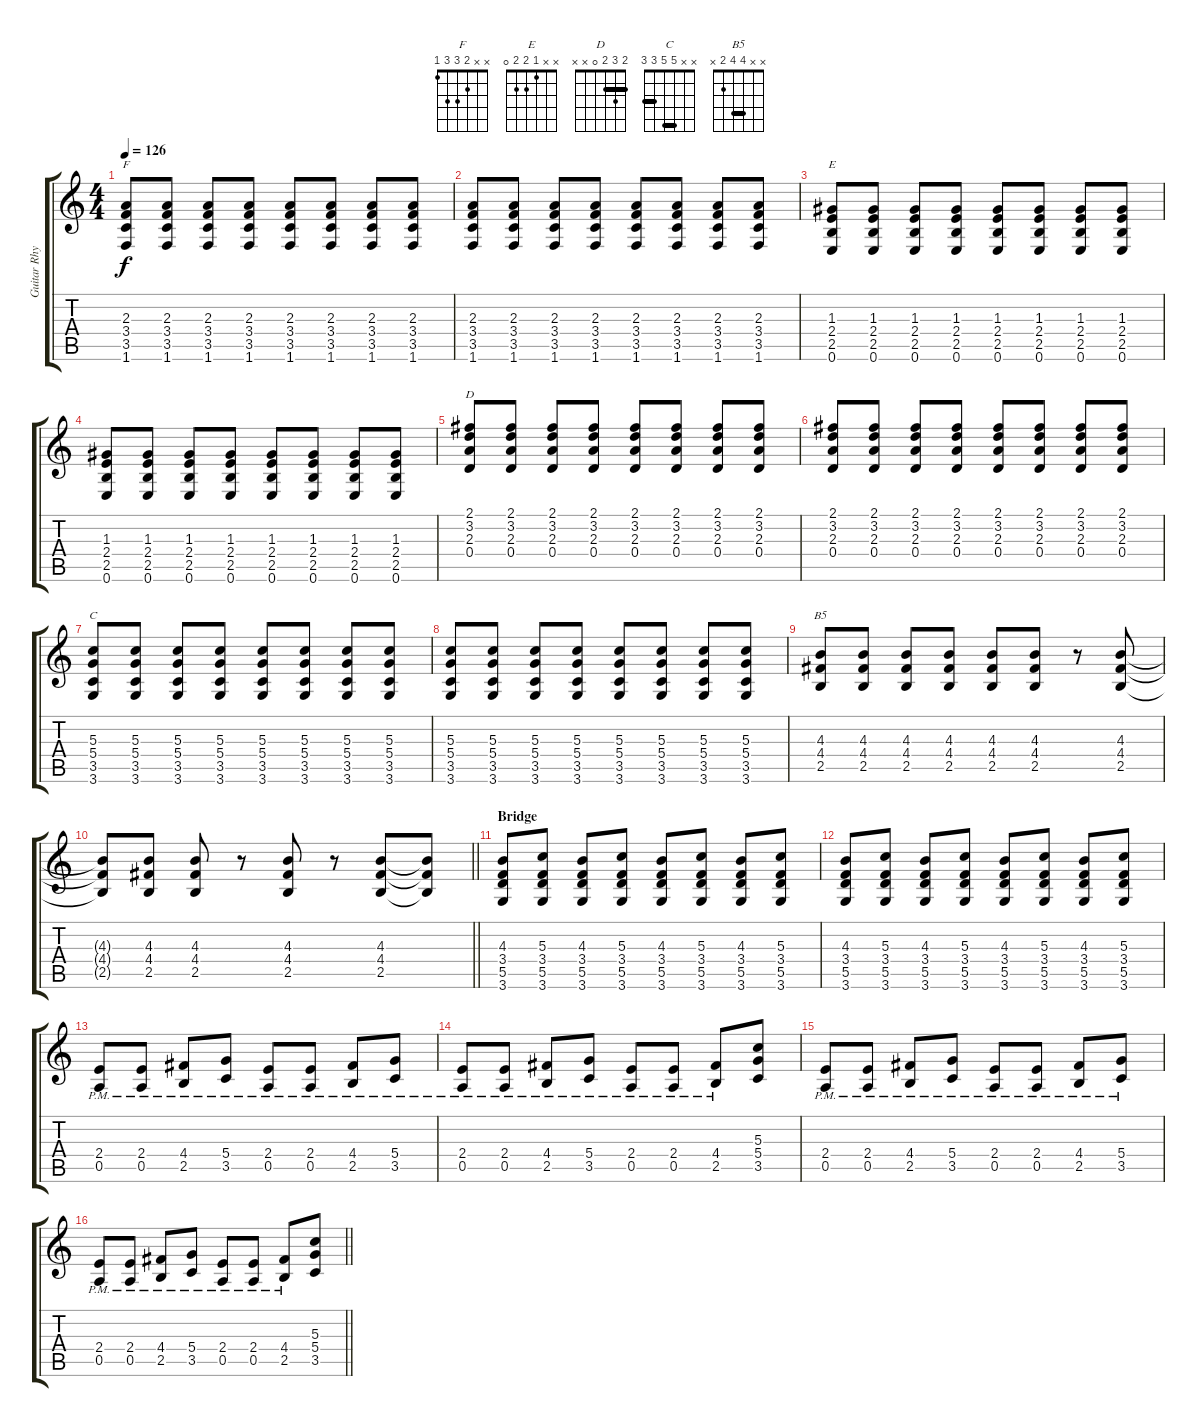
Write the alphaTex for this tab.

\track ("Guitar Rhythm" "Guitar Rhy") {instrument distortionguitar}
\staff {score tabs}
\tuning (E4 B3 G3 D3 A2 E2) {hide}
\chord ("F" x x 2 3 3 1)
\chord ("E" x x 1 2 2 0)
\chord ("D" 2 3 2 0 x x) {barre 2}
\chord ("C" x x 5 5 3 3) {barre (3 5)}
\chord ("B5" x x 4 4 2 x) {barre 4}
\ts (4 4)
\tempo 126
\clef g2
\ks c
(2.3 3.4 3.5 1.6).8{ch "F" dy f} (2.3 3.4 3.5 1.6).8 (2.3 3.4 3.5 1.6).8 (2.3 3.4 3.5 1.6).8 (2.3 3.4 3.5 1.6).8 (2.3 3.4 3.5 1.6).8 (2.3 3.4 3.5 1.6).8 (2.3 3.4 3.5 1.6).8 |
(2.3 3.4 3.5 1.6).8 (2.3 3.4 3.5 1.6).8 (2.3 3.4 3.5 1.6).8 (2.3 3.4 3.5 1.6).8 (2.3 3.4 3.5 1.6).8 (2.3 3.4 3.5 1.6).8 (2.3 3.4 3.5 1.6).8 (2.3 3.4 3.5 1.6).8 |
(1.3 2.4 2.5 0.6).8{ch "E"} (1.3 2.4 2.5 0.6).8 (1.3 2.4 2.5 0.6).8 (1.3 2.4 2.5 0.6).8 (1.3 2.4 2.5 0.6).8 (1.3 2.4 2.5 0.6).8 (1.3 2.4 2.5 0.6).8 (1.3 2.4 2.5 0.6).8 |
(1.3 2.4 2.5 0.6).8 (1.3 2.4 2.5 0.6).8 (1.3 2.4 2.5 0.6).8 (1.3 2.4 2.5 0.6).8 (1.3 2.4 2.5 0.6).8 (1.3 2.4 2.5 0.6).8 (1.3 2.4 2.5 0.6).8 (1.3 2.4 2.5 0.6).8 |
(2.1 3.2 2.3 0.4).8{ch "D"} (2.1 3.2 2.3 0.4).8 (2.1 3.2 2.3 0.4).8 (2.1 3.2 2.3 0.4).8 (2.1 3.2 2.3 0.4).8 (2.1 3.2 2.3 0.4).8 (2.1 3.2 2.3 0.4).8 (2.1 3.2 2.3 0.4).8 |
(2.1 3.2 2.3 0.4).8 (2.1 3.2 2.3 0.4).8 (2.1 3.2 2.3 0.4).8 (2.1 3.2 2.3 0.4).8 (2.1 3.2 2.3 0.4).8 (2.1 3.2 2.3 0.4).8 (2.1 3.2 2.3 0.4).8 (2.1 3.2 2.3 0.4).8 |
(5.3 5.4 3.5 3.6).8{ch "C"} (5.3 5.4 3.5 3.6).8 (5.3 5.4 3.5 3.6).8 (5.3 5.4 3.5 3.6).8 (5.3 5.4 3.5 3.6).8 (5.3 5.4 3.5 3.6).8 (5.3 5.4 3.5 3.6).8 (5.3 5.4 3.5 3.6).8 |
(5.3 5.4 3.5 3.6).8 (5.3 5.4 3.5 3.6).8 (5.3 5.4 3.5 3.6).8 (5.3 5.4 3.5 3.6).8 (5.3 5.4 3.5 3.6).8 (5.3 5.4 3.5 3.6).8 (5.3 5.4 3.5 3.6).8 (5.3 5.4 3.5 3.6).8 |
(4.3 4.4 2.5).8{ch "B5"} (4.3 4.4 2.5).8 (4.3 4.4 2.5).8 (4.3 4.4 2.5).8 (4.3 4.4 2.5).8 (4.3 4.4 2.5).8 r.8 (4.3 4.4 2.5).8 |
\barLineRight lightlight
(4.3{t} 4.4{t} 2.5{t}).8 (4.3 4.4 2.5).8 (4.3 4.4 2.5).8 r.8 (4.3 4.4 2.5).8 r.8 (4.3 4.4 2.5).8 (4.3{t} 4.4{t} 2.5{t}).8 |
\section ("" "Bridge")
(4.3 3.4 5.5 3.6).8 (5.3 3.4 5.5 3.6).8 (4.3 3.4 5.5 3.6).8 (5.3 3.4 5.5 3.6).8 (4.3 3.4 5.5 3.6).8 (5.3 3.4 5.5 3.6).8 (4.3 3.4 5.5 3.6).8 (5.3 3.4 5.5 3.6).8 |
(4.3 3.4 5.5 3.6).8 (5.3 3.4 5.5 3.6).8 (4.3 3.4 5.5 3.6).8 (5.3 3.4 5.5 3.6).8 (4.3 3.4 5.5 3.6).8 (5.3 3.4 5.5 3.6).8 (4.3 3.4 5.5 3.6).8 (5.3 3.4 5.5 3.6).8 |
(2.4 0.5{pm}).8 (2.4 0.5{pm}).8 (4.4 2.5{pm}).8 (5.4 3.5{pm}).8 (2.4 0.5{pm}).8 (2.4 0.5{pm}).8 (4.4 2.5{pm}).8 (5.4 3.5{pm}).8 |
(2.4 0.5{pm}).8 (2.4 0.5{pm}).8 (4.4 2.5{pm}).8 (5.4 3.5{pm}).8 (2.4 0.5{pm}).8 (2.4 0.5{pm}).8 (4.4 2.5{pm}).8 (5.3 5.4 3.5).8 |
(2.4 0.5{pm}).8 (2.4 0.5{pm}).8 (4.4 2.5{pm}).8 (5.4 3.5{pm}).8 (2.4 0.5{pm}).8 (2.4 0.5{pm}).8 (4.4 2.5{pm}).8 (5.4 3.5{pm}).8 |
\barLineRight lightlight
(2.4 0.5{pm}).8 (2.4 0.5{pm}).8 (4.4 2.5{pm}).8 (5.4 3.5{pm}).8 (2.4 0.5{pm}).8 (2.4 0.5{pm}).8 (4.4 2.5{pm}).8 (5.3 5.4 3.5).8
